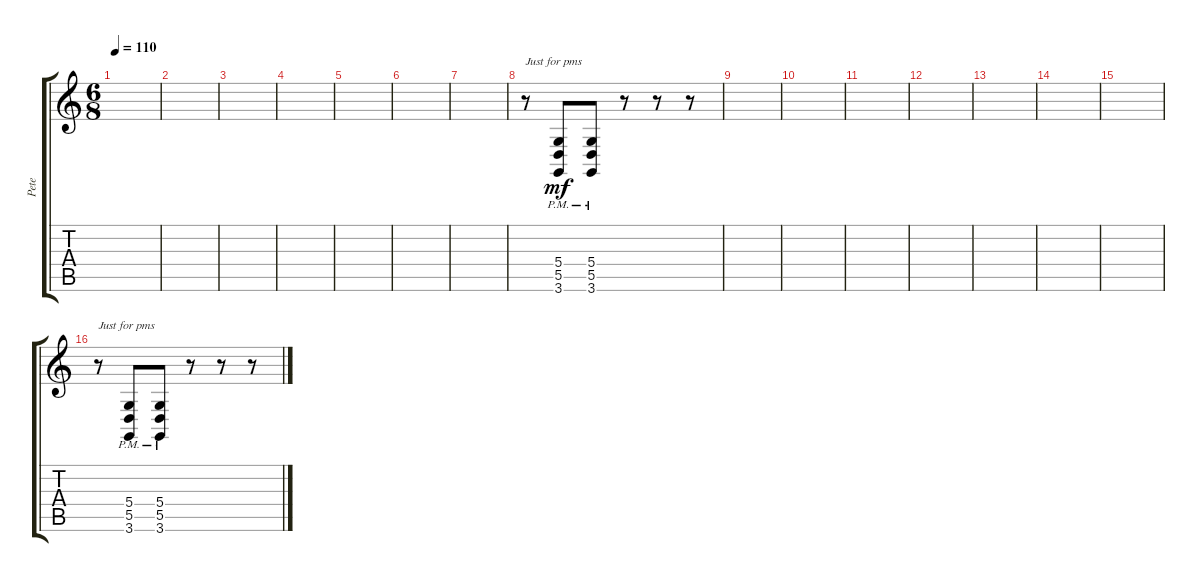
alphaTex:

\track ("Pete" "Pete") {instrument violin}
\staff {score tabs}
\tuning (E4 B3 G3 D3 A2 E2) {hide}
\ts (6 8)
\tempo 110
\clef g2
\ks c
|
|
|
|
|
|
|
r.8{txt "Just for pms"} (5.4{pm} 5.5{pm} 3.6{pm}).8{dy mf} (5.4{pm} 5.5{pm} 3.6{pm}).8 r.8 r.8 r.8 |
|
|
|
|
|
|
|
r.8{txt "Just for pms"} (5.4{pm} 5.5{pm} 3.6{pm}).8 (5.4{pm} 5.5{pm} 3.6{pm}).8 r.8 r.8 r.8
